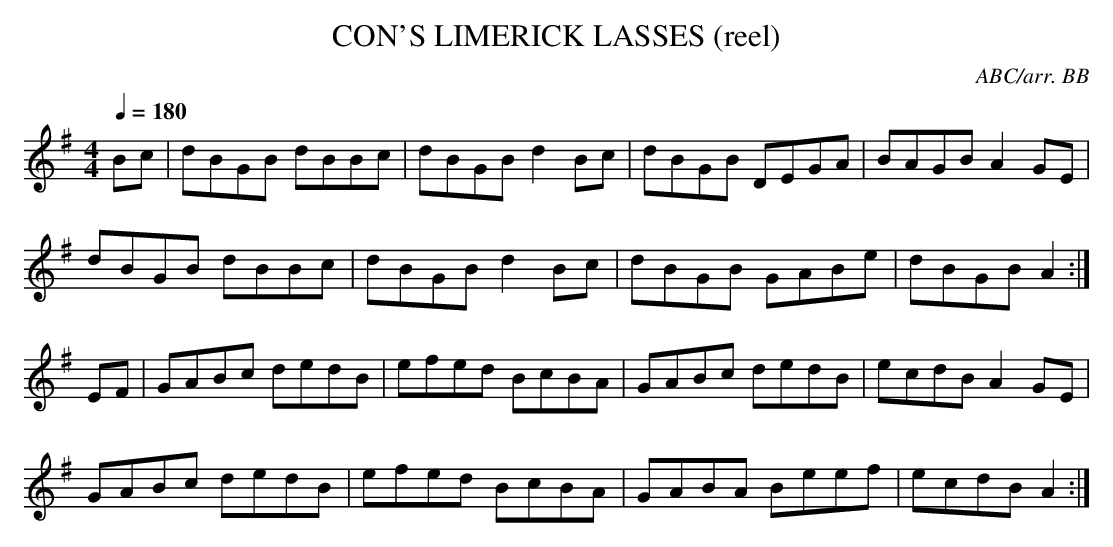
X:1
T:CON'S LIMERICK LASSES (reel)
C:ABC/arr. BB
tune notes) to avoid confusion with the "other"
"Limerick Lasses".
Q:1/4=180
L:1/8
M:4/4
K:G % source key = C
Bc|dBGB dBBc|dBGB d2Bc|dBGB DEGA|BAGB A2 GE|
dBGB dBBc|dBGB d2Bc|dBGB GABe|dBGB A2 :|
EF|GABc dedB|efed BcBA|GABc dedB|ecdB A2 GE|
GABc dedB|efed BcBA|GABA Beef|ecdB A2 :|
